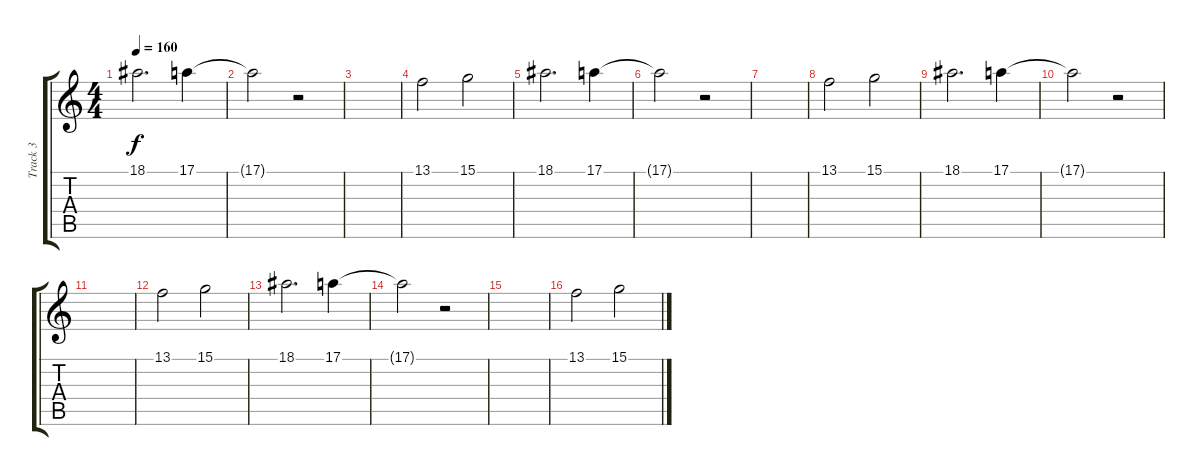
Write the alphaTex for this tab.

\track ("Track 3" "Track 3") {instrument lead5charang}
\staff {score tabs}
\tuning (E4 B3 G3 D3 A2 E2) {hide}
\ts (4 4)
\tempo 160
\clef g2
\ks c
18.1.2{d dy f} 17.1.4 |
17.1{t}.2 r.2 |
|
13.1.2 15.1.2 |
18.1.2{d} 17.1.4 |
17.1{t}.2 r.2 |
|
13.1.2 15.1.2 |
18.1.2{d} 17.1.4 |
17.1{t}.2 r.2 |
|
13.1.2 15.1.2 |
18.1.2{d} 17.1.4 |
17.1{t}.2 r.2 |
|
13.1.2 15.1.2
